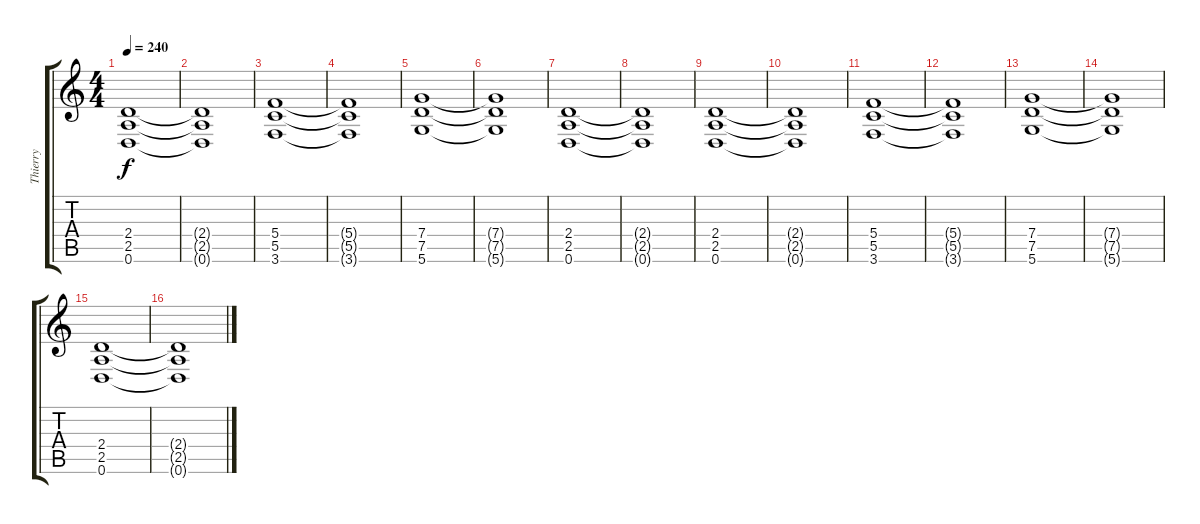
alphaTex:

\track ("Thierry" "Thierry") {instrument overdrivenguitar}
\staff {score tabs}
\tuning (D4 A3 F3 C3 G2 D2) {hide}
\ts (4 4)
\tempo 240
\clef g2
\ks c
(2.4 2.5 0.6).1{dy f} |
(2.4{t} 2.5{t} 0.6{t}).1 |
(5.4 5.5 3.6).1 |
(5.4{t} 5.5{t} 3.6{t}).1 |
(7.4 7.5 5.6).1 |
(7.4{t} 7.5{t} 5.6{t}).1 |
(2.4 2.5 0.6).1 |
(2.4{t} 2.5{t} 0.6{t}).1 |
(2.4 2.5 0.6).1 |
(2.4{t} 2.5{t} 0.6{t}).1 |
(5.4 5.5 3.6).1 |
(5.4{t} 5.5{t} 3.6{t}).1 |
(7.4 7.5 5.6).1 |
(7.4{t} 7.5{t} 5.6{t}).1 |
(2.4 2.5 0.6).1 |
(2.4{t} 2.5{t} 0.6{t}).1
